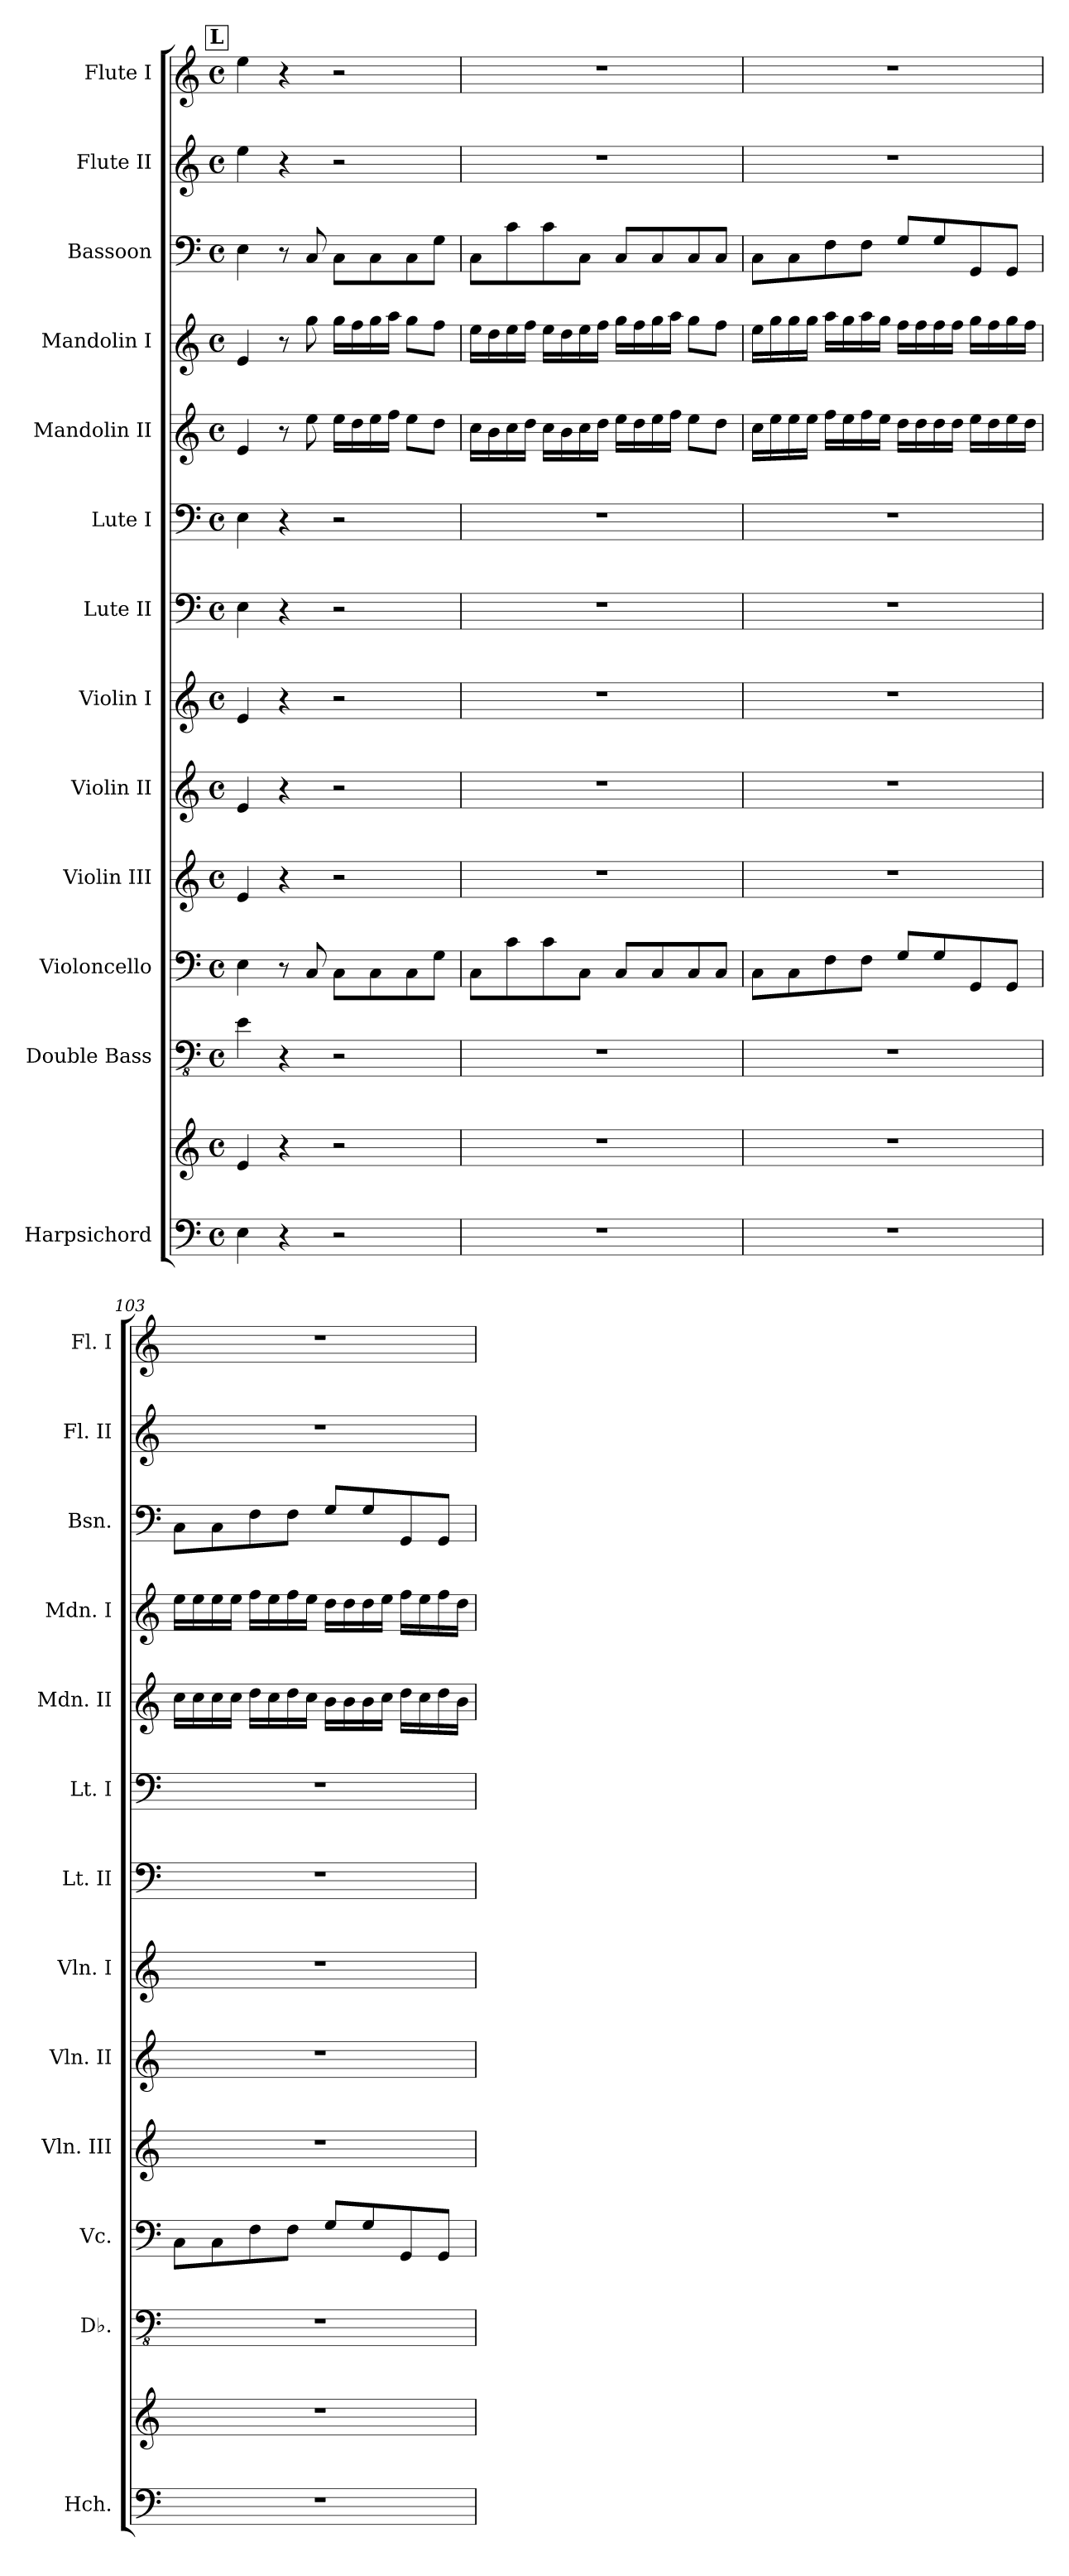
**kern	**kern	**kern	**kern	**kern	**kern	**kern	**kern	**kern	**kern	**kern	**kern	**kern	**kern
*part13	*part13	*part12	*part11	*part10	*part9	*part8	*part7	*part6	*part5	*part4	*part3	*part2	*part1
*staff14	*staff13	*staff12	*staff11	*staff10	*staff9	*staff8	*staff7	*staff6	*staff5	*staff4	*staff3	*staff2	*staff1
*I"Harpsichord	*	*I"Double Bass	*I"Violoncello	*I"Violin III	*I"Violin II	*I"Violin I	*I"Lute II	*I"Lute I	*I"Mandolin II	*I"Mandolin I	*I"Bassoon	*I"Flute II	*I"Flute I
*I'Hch.	*	*I'Db.	*I'Vc.	*I'Vln. III	*I'Vln. II	*I'Vln. I	*I'Lt. II	*I'Lt. I	*I'Mdn. II	*I'Mdn. I	*I'Bsn.	*I'Fl. II	*I'Fl. I
*clefF4	*clefG2	*clefFv4	*clefF4	*clefG2	*clefG2	*clefG2	*clefF4	*clefF4	*clefG2	*clefG2	*clefF4	*clefG2	*clefG2
*	*	*ITrd7c12	*	*	*	*	*	*	*	*	*	*	*
*k[]	*k[]	*k[]	*k[]	*k[]	*k[]	*k[]	*k[]	*k[]	*k[]	*k[]	*k[]	*k[]	*k[]
*M4/4	*M4/4	*M4/4	*M4/4	*M4/4	*M4/4	*M4/4	*M4/4	*M4/4	*M4/4	*M4/4	*M4/4	*M4/4	*M4/4
*met(c)	*met(c)	*met(c)	*met(c)	*met(c)	*met(c)	*met(c)	*met(c)	*met(c)	*met(c)	*met(c)	*met(c)	*met(c)	*met(c)
!!LO:REH:place=s1:a:B:fs=14:t=L
=100	=100	=100	=100	=100	=100	=100	=100	=100	=100	=100	=100	=100	=100
4E\	4e/	4EE\	4E\	4e/	4e/	4e/	4E\	4E\	4e/	4e/	4E\	4ee\	4ee\
4r	4r	4r	8r	4r	4r	4r	4r	4r	8r	8r	8r	4r	4r
.	.	.	8C/	.	.	.	.	.	8ee\	8gg\	8C/	.	.
2r	2r	2r	8C\L	2r	2r	2r	2r	2r	16ee\LL	16gg\LL	8C\L	2r	2r
.	.	.	.	.	.	.	.	.	16dd\	16ff\	.	.	.
.	.	.	8C\	.	.	.	.	.	16ee\	16gg\	8C\	.	.
.	.	.	.	.	.	.	.	.	16ff\JJ	16aa\JJ	.	.	.
.	.	.	8C\	.	.	.	.	.	8ee\L	8gg\L	8C\	.	.
.	.	.	8G\J	.	.	.	.	.	8dd\J	8ff\J	8G\J	.	.
=101	=101	=101	=101	=101	=101	=101	=101	=101	=101	=101	=101	=101	=101
1r	1r	1r	8C\L	1r	1r	1r	1r	1r	16cc\LL	16ee\LL	8C\L	1r	1r
.	.	.	.	.	.	.	.	.	16b\	16dd\	.	.	.
.	.	.	8c\	.	.	.	.	.	16cc\	16ee\	8c\	.	.
.	.	.	.	.	.	.	.	.	16dd\JJ	16ff\JJ	.	.	.
.	.	.	8c\	.	.	.	.	.	16cc\LL	16ee\LL	8c\	.	.
.	.	.	.	.	.	.	.	.	16b\	16dd\	.	.	.
.	.	.	8C\J	.	.	.	.	.	16cc\	16ee\	8C\J	.	.
.	.	.	.	.	.	.	.	.	16dd\JJ	16ff\JJ	.	.	.
.	.	.	8C/L	.	.	.	.	.	16ee\LL	16gg\LL	8C/L	.	.
.	.	.	.	.	.	.	.	.	16dd\	16ff\	.	.	.
.	.	.	8C/	.	.	.	.	.	16ee\	16gg\	8C/	.	.
.	.	.	.	.	.	.	.	.	16ff\JJ	16aa\JJ	.	.	.
.	.	.	8C/	.	.	.	.	.	8ee\L	8gg\L	8C/	.	.
.	.	.	8C/J	.	.	.	.	.	8dd\J	8ff\J	8C/J	.	.
=102	=102	=102	=102	=102	=102	=102	=102	=102	=102	=102	=102	=102	=102
1r	1r	1r	8C\L	1r	1r	1r	1r	1r	16cc\LL	16ee\LL	8C\L	1r	1r
.	.	.	.	.	.	.	.	.	16ee\	16gg\	.	.	.
.	.	.	8C\	.	.	.	.	.	16ee\	16gg\	8C\	.	.
.	.	.	.	.	.	.	.	.	16ee\JJ	16gg\JJ	.	.	.
.	.	.	8F\	.	.	.	.	.	16ff\LL	16aa\LL	8F\	.	.
.	.	.	.	.	.	.	.	.	16ee\	16gg\	.	.	.
.	.	.	8F\J	.	.	.	.	.	16ff\	16aa\	8F\J	.	.
.	.	.	.	.	.	.	.	.	16ee\JJ	16gg\JJ	.	.	.
.	.	.	8G/L	.	.	.	.	.	16dd\LL	16ff\LL	8G/L	.	.
.	.	.	.	.	.	.	.	.	16dd\	16ff\	.	.	.
.	.	.	8G/	.	.	.	.	.	16dd\	16ff\	8G/	.	.
.	.	.	.	.	.	.	.	.	16dd\JJ	16ff\JJ	.	.	.
.	.	.	8GG/	.	.	.	.	.	16ee\LL	16gg\LL	8GG/	.	.
.	.	.	.	.	.	.	.	.	16dd\	16ff\	.	.	.
.	.	.	8GG/J	.	.	.	.	.	16ee\	16gg\	8GG/J	.	.
.	.	.	.	.	.	.	.	.	16dd\JJ	16ff\JJ	.	.	.
!!LO:PB:g=z
=103	=103	=103	=103	=103	=103	=103	=103	=103	=103	=103	=103	=103	=103
1r	1r	1r	8C\L	1r	1r	1r	1r	1r	16cc\LL	16ee\LL	8C\L	1r	1r
.	.	.	.	.	.	.	.	.	16cc\	16ee\	.	.	.
.	.	.	8C\	.	.	.	.	.	16cc\	16ee\	8C\	.	.
.	.	.	.	.	.	.	.	.	16cc\JJ	16ee\JJ	.	.	.
.	.	.	8F\	.	.	.	.	.	16dd\LL	16ff\LL	8F\	.	.
.	.	.	.	.	.	.	.	.	16cc\	16ee\	.	.	.
.	.	.	8F\J	.	.	.	.	.	16dd\	16ff\	8F\J	.	.
.	.	.	.	.	.	.	.	.	16cc\JJ	16ee\JJ	.	.	.
.	.	.	8G/L	.	.	.	.	.	16b\LL	16dd\LL	8G/L	.	.
.	.	.	.	.	.	.	.	.	16b\	16dd\	.	.	.
.	.	.	8G/	.	.	.	.	.	16b\	16dd\	8G/	.	.
.	.	.	.	.	.	.	.	.	16cc\JJ	16ee\JJ	.	.	.
.	.	.	8GG/	.	.	.	.	.	16dd\LL	16ff\LL	8GG/	.	.
.	.	.	.	.	.	.	.	.	16cc\	16ee\	.	.	.
.	.	.	8GG/J	.	.	.	.	.	16dd\	16ff\	8GG/J	.	.
.	.	.	.	.	.	.	.	.	16b\JJ	16dd\JJ	.	.	.
=	=	=	=	=	=	=	=	=	=	=	=	=	=
*-	*-	*-	*-	*-	*-	*-	*-	*-	*-	*-	*-	*-	*-
